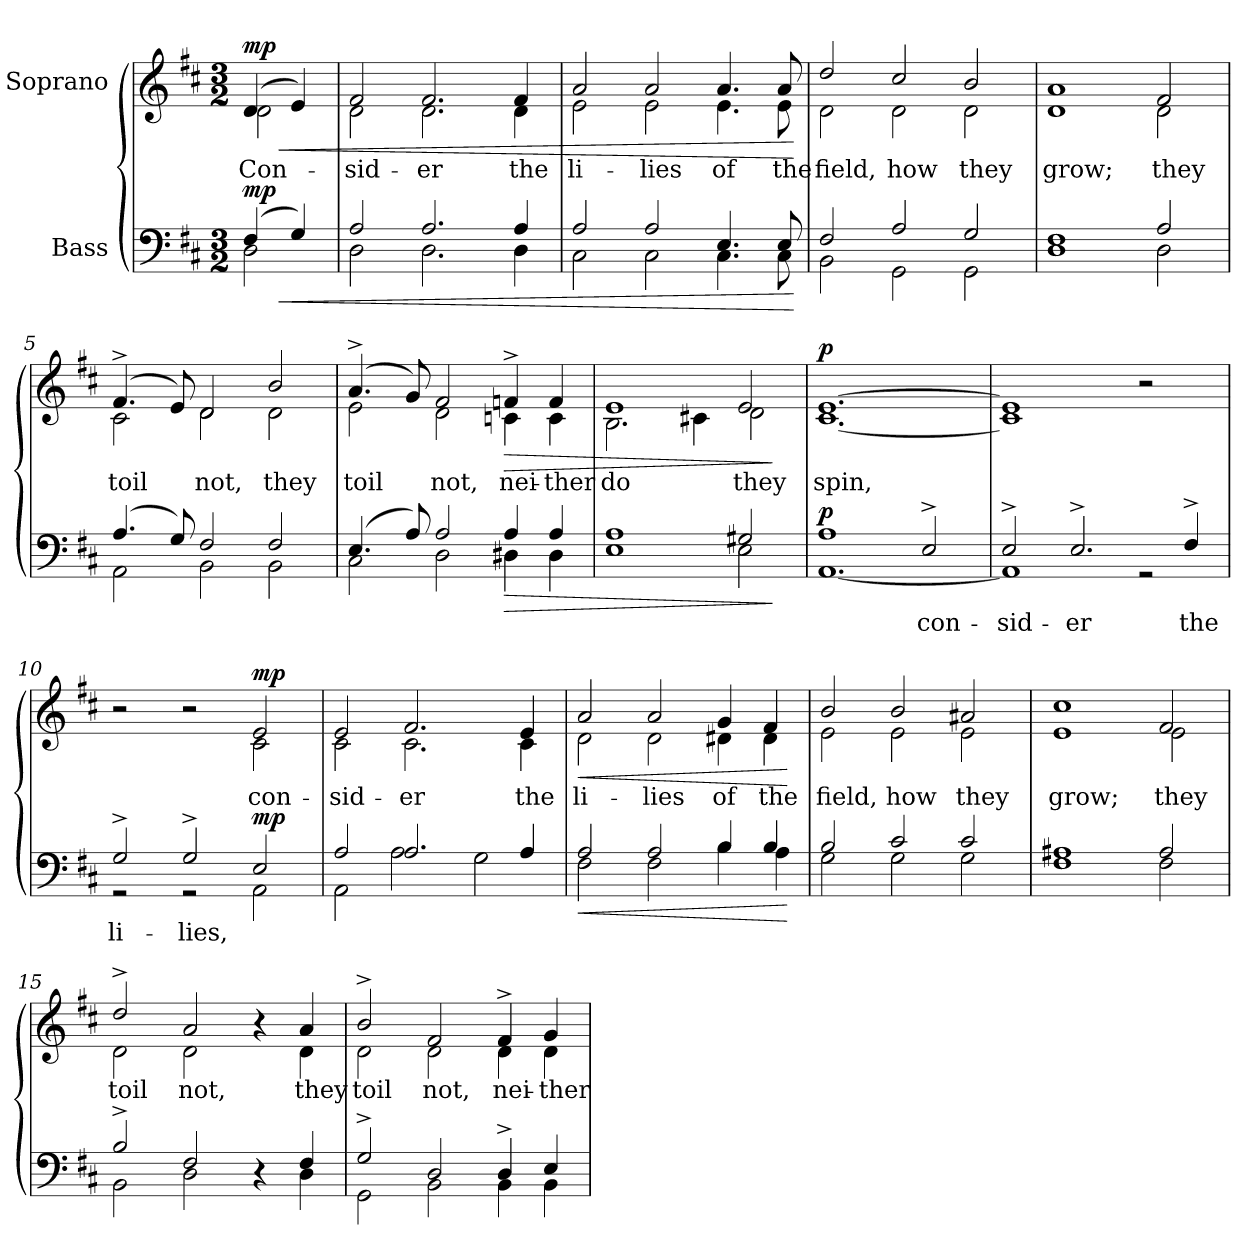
**kern	**text	**dynam	**kern	**text	**dynam
*part2	*part2	*part2	*part1	*part1	*part1
*staff2	*staff2	*staff2	*staff1	*staff1	*staff1
*I"Bass	*	*	*I"Soprano	*	*
*clefF4	*	*	*clefG2	*	*
*k[f#c#]	*	*	*k[f#c#]	*	*
*M3/2	*	*	*M3/2	*	*
=	=	=	=	=	=
!	!	!	!LO:TX:a:B:t=Andante	!	!
!	!	!LO:HP:b	!	!LO:LY:b	!LO:HP:b
*^	*	*	*^	*	*
!	!	!	!LO:DY:n=1:b	!	!	!	!LO:DY:n=1:a
(>4F#/	2D\	.	< mp	(>4d/	2d\	Con-	< mp
4G/)	.	.	.	4e/)	.	.	.
=1	=1	=1	=1	=1	=1	=1	=1
!	!	!	!	!	!	!LO:LY:b	!
2A/	2D\	.	.	2f#/	2d\	-sid-	.
!	!	!	!	!	!	!LO:LY:b	!
2.A/	2.D\	.	.	2.f#/	2.d\	-er	.
!	!	!	!	!	!	!LO:LY:b	!
4A/	4D\	.	.	4f#/	4d\	the	.
=2	=2	=2	=2	=2	=2	=2	=2
!	!	!	!	!	!	!LO:LY:b	!
2A/	2C#\	.	.	2a/	2e\	li-	.
!	!	!	!	!	!	!LO:LY:b	!
2A/	2C#\	.	.	2a/	2e\	-lies	.
!	!	!	!	!	!	!LO:LY:b	!
4.E/	4.C#\	.	.	4.a/	4.e\	of	.
!	!	!	!	!	!	!LO:LY:b	!
8E/	8C#\	.	.	8a/	8e\	the	.
*v	*v	*	*	*	*	*	*
*	*	*	*v	*v	*	*
.	.	[	.	.	[
=3	=3	=3	=3	=3	=3
*^	*	*	*	*	*
!	!	!	!	!	!LO:LY:b	!
*	*	*	*	*^	*	*
2F#/	2BB\	.	.	2dd/	2d\	field,	.
!	!	!	!	!	!	!LO:LY:b	!
2A/	2GG\	.	.	2cc#/	2d\	how	.
!	!	!	!	!	!	!LO:LY:b	!
2G/	2GG\	.	.	2b/	2d\	they	.
=4	=4	=4	=4	=4	=4	=4	=4
!	!	!	!	!	!	!LO:LY:b	!
1F#	1D	.	.	1a	1d	grow;	.
!	!	!	!	!	!	!LO:LY:b	!
2A/	2D\	.	.	2f#/	2d\	they	.
=5	=5	=5	=5	=5	=5	=5	=5
!	!	!	!	!	!	!LO:LY:b	!
(>4.A/	2AA\	.	.	(>4.f#^>/	2c#\	toil	.
8G/)	.	.	.	8e/)	.	.	.
!	!	!	!	!	!	!LO:LY:b	!
2F#/	2BB\	.	.	2d/	2d\	not,	.
!	!	!	!	!	!	!LO:LY:b	!
2F#/	2BB\	.	.	2b/	2d\	they	.
=6	=6	=6	=6	=6	=6	=6	=6
!	!	!	!	!	!	!LO:LY:b	!
(>4.E/	2C#\	.	.	(>4.a^/	2e\	toil	.
8A/)	.	.	.	8g/)	.	.	.
!	!	!	!	!	!	!LO:LY:b	!
2A/	2D\	.	.	2f#/	2d\	not,	.
!	!	!	!LO:HP:b	!	!	!LO:LY:b	!LO:HP:b
4A/	4D#X\	.	>	4fn^/	4cn\	nei-	>
!	!	!	!	!	!	!LO:LY:b	!
4A/	4D#\	.	.	4f/	4c\	-ther	.
!!LO:LB:g=z	!!
=7	=7	=7	=7	=7	=7	=7	=7
!	!	!	!	!	!	!LO:LY:b	!
1A	1E	.	.	1e	2.B\	do	.
.	.	.	.	.	4c#X\	.	.
!	!	!	!	!	!	!LO:LY:b	!
2G#X/	2E\	.	.	2e/	2d\	they	.
*v	*v	*	*	*	*	*	*
*	*	*	*v	*v	*	*
.	.	]	.	.	]
=8	=8	=8	=8	=8	=8
*^	*	*	*	*	*
!	!	!	!LO:DY:b	!	!LO:LY:b	!LO:DY:a
*	*	*	*	*^	*	*
1A	[1.AA	.	p	[1.e	[1.c#	spin,	p
!	!	!LO:LY:a	!	!	!	!	!
2E^/	.	con-	.	.	.	.	.
=9	=9	=9	=9	=9	=9	=9	=9
!	!	!LO:LY:a	!	!	!	!	!
2E^/	1AA]	-sid-	.	1e]	1c#]	.	.
!	!	!LO:LY:a	!	!	!	!	!
2.E^/	.	-er	.	.	.	.	.
.	2r	.	.	2r	2ryy	.	.
!	!	!LO:LY:a	!	!	!	!	!
4F#^/	.	the	.	.	.	.	.
=10	=10	=10	=10	=10	=10	=10	=10
!	!	!LO:LY:a	!	!	!	!	!
2G^/	2r	li-	.	2r	1ryy	.	.
!	!	!LO:LY:a	!	!	!	!	!
2G^/	2r	-lies,	.	2r	.	.	.
!	!	!	!LO:DY:b	!	!	!LO:LY:b	!LO:DY:a
2E/	2AA\	.	mp	2e/	2c#\	con-	mp
=11	=11	=11	=11	=11	=11	=11	=11
!	!	!	!	!	!	!LO:LY:b	!
2A/	2AA\	.	.	2e/	2c#\	-sid-	.
!	!	!	!	!	!	!LO:LY:b	!
2.A/	2A\	.	.	2.f#/	2.c#\	-er	.
.	2G\	.	.	.	.	.	.
!	!	!	!	!	!	!LO:LY:b	!
4A/	.	.	.	4e/	4c#\	the	.
=12	=12	=12	=12	=12	=12	=12	=12
!	!	!	!LO:HP:b	!	!	!LO:LY:b	!LO:HP:b
2A/	2F#\	.	<	2a/	2d\	li-	<
!	!	!	!	!	!	!LO:LY:b	!
2A/	2F#\	.	.	2a/	2d\	-lies	.
!	!	!	!	!	!	!LO:LY:b	!
4B/	4B\	.	.	4g/	4d#X\	of	.
!	!	!	!	!	!	!LO:LY:b	!
4B/	4A\	.	.	4f#/	4d#\	the	.
*v	*v	*	*	*	*	*	*
*	*	*	*v	*v	*	*
.	.	[	.	.	[
=13	=13	=13	=13	=13	=13
*^	*	*	*	*	*
!	!	!	!	!	!LO:LY:b	!
*	*	*	*	*^	*	*
2B/	2G\	.	.	2b/	2e\	field,	.
!	!	!	!	!	!	!LO:LY:b	!
2c#/	2G\	.	.	2b/	2e\	how	.
!	!	!	!	!	!	!LO:LY:b	!
2c#/	2G\	.	.	2a#X/	2e\	they	.
=14	=14	=14	=14	=14	=14	=14	=14
!	!	!	!	!	!	!LO:LY:b	!
1A#X	1F#	.	.	1cc#	1e	grow;	.
!	!	!	!	!	!	!LO:LY:b	!
2A#/	2F#\	.	.	2f#/	2e\	they	.
!!LO:LB:g=z	!!
=15	=15	=15	=15	=15	=15	=15	=15
!	!	!	!	!	!	!LO:LY:b	!
2B^/	2BB\	.	.	2dd^/	2d\	toil	.
!	!	!	!	!	!	!LO:LY:b	!
2F#/	2D\	.	.	2a/	2d\	not,	.
4r	4ryy	.	.	4r	4ryy	.	.
!	!	!	!	!	!	!LO:LY:b	!
4F#/	4D\	.	.	4a/	4d\	they	.
=16	=16	=16	=16	=16	=16	=16	=16
!	!	!	!	!	!	!LO:LY:b	!
2G^/	2GG\	.	.	2b^/	2d\	toil	.
!	!	!	!	!	!	!LO:LY:b	!
2D/	2BB\	.	.	2f#/	2d\	not,	.
!	!	!	!	!	!	!LO:LY:b	!
4D^/	4BB\	.	.	4f#^/	4d\	nei-	.
!	!	!	!	!	!	!LO:LY:b	!
4E/	4BB\	.	.	4g/	4d\	-ther	.
*v	*v	*	*	*	*	*	*
*	*	*	*v	*v	*	*
=	=	=	=	=	=
*-	*-	*-	*-	*-	*-
